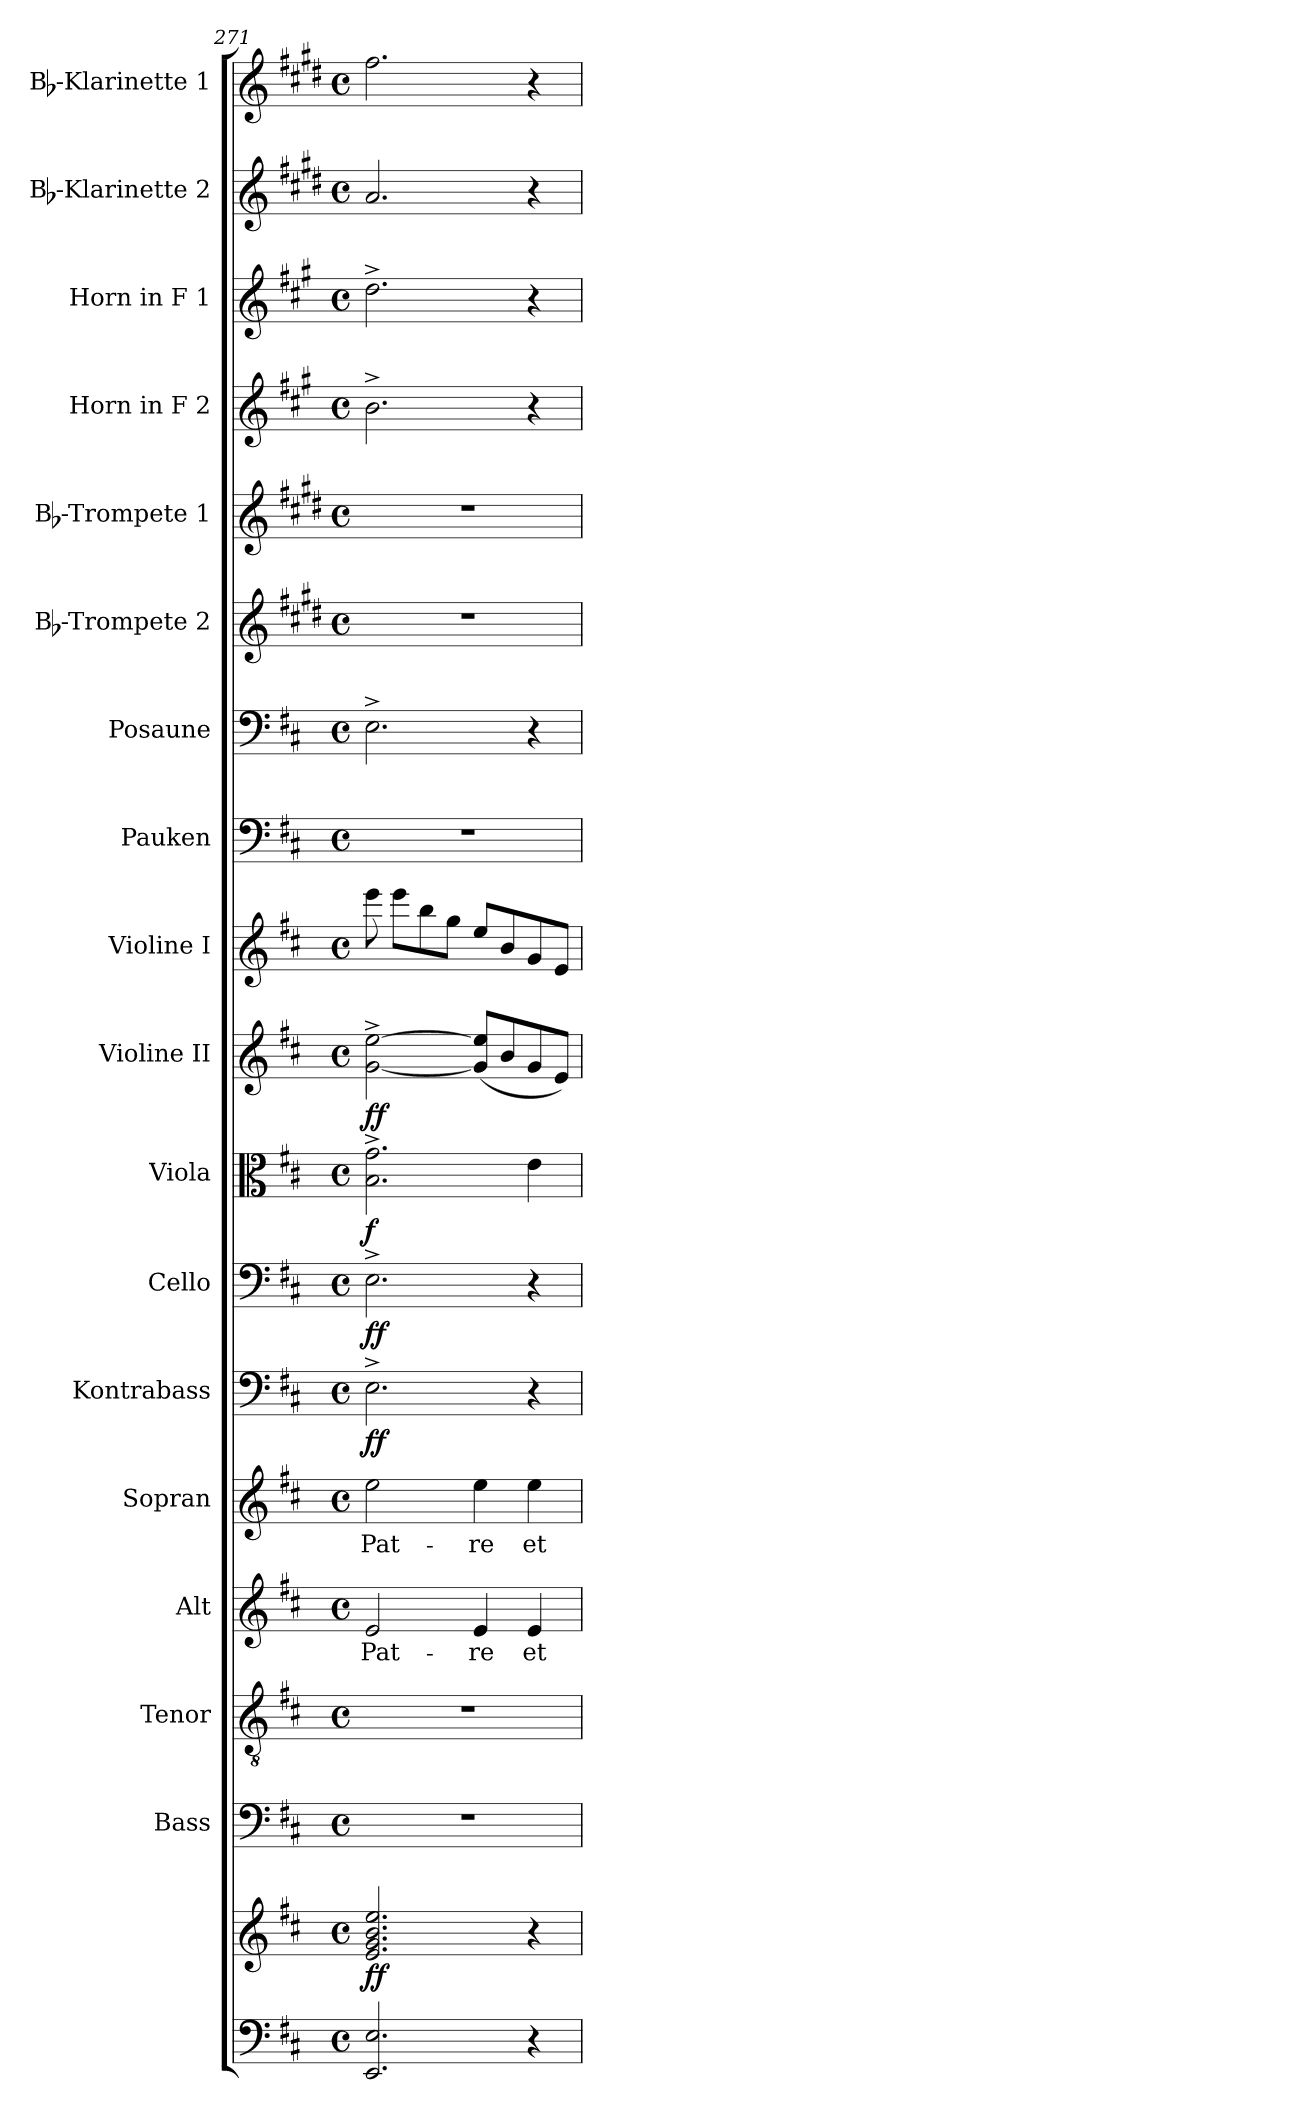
**kern	**kern	**dynam	**kern	**kern	**kern	**text	**kern	**text	**kern	**dynam	**kern	**dynam	**kern	**dynam	**kern	**dynam	**kern	**kern	**kern	**kern	**kern	**kern	**kern	**kern	**kern
*part18	*part18	*part18	*part17	*part16	*part15	*part15	*part14	*part14	*part13	*part13	*part12	*part12	*part11	*part11	*part10	*part10	*part9	*part8	*part7	*part6	*part5	*part4	*part3	*part2	*part1
*staff19	*staff18	*staff18/19	*staff17	*staff16	*staff15	*staff15	*staff14	*staff14	*staff13	*staff13	*staff12	*staff12	*staff11	*staff11	*staff10	*staff10	*staff9	*staff8	*staff7	*staff6	*staff5	*staff4	*staff3	*staff2	*staff1
*	*	*	*I"Bass	*I"Tenor	*I"Alt	*	*I"Sopran	*	*I"Kontrabass	*	*I"Cello	*	*I"Viola	*	*I"Violine II	*	*I"Violine I	*I"Pauken	*I"Posaune	*I"Bb-Trompete 2	*I"Bb-Trompete 1	*I"Horn in F 2	*I"Horn in F 1	*I"Bb-Klarinette 2	*I"Bb-Klarinette 1
*	*	*	*I'B.	*I'T.	*I'A.	*	*I'S.	*	*I'Kb.	*	*	*	*I'Vla.	*	*I'Vl. II	*	*I'Vl. I	*I'Pk.	*I'Pos.	*I'Bb Trp. 2	*I'Bb Trp. 1	*	*	*I'Bb Kl. 2	*I'Bb Kl. 1
*clefF4	*clefG2	*	*clefF4	*clefGv2	*clefG2	*	*clefG2	*	*clefF4	*	*clefF4	*	*clefC3	*	*clefG2	*	*clefG2	*clefF4	*clefF4	*clefG2	*clefG2	*clefG2	*clefG2	*clefG2	*clefG2
*	*	*	*	*	*	*	*	*	*ITrd7c12	*	*	*	*	*	*	*	*	*	*	*ITrd1c2	*ITrd1c2	*ITrd4c7	*ITrd4c7	*ITrd1c2	*ITrd1c2
*k[f#c#]	*k[f#c#]	*	*k[f#c#]	*k[f#c#]	*k[f#c#]	*	*k[f#c#]	*	*k[f#c#]	*	*k[f#c#]	*	*k[f#c#]	*	*k[f#c#]	*	*k[f#c#]	*k[f#c#]	*k[f#c#]	*k[f#c#]	*k[f#c#]	*k[f#c#]	*k[f#c#]	*k[f#c#]	*k[f#c#]
*D:	*D:	*	*D:	*D:	*D:	*	*D:	*	*D:	*	*D:	*	*D:	*	*D:	*	*D:	*D:	*D:	*D:	*D:	*D:	*D:	*D:	*D:
*M4/4	*M4/4	*	*M4/4	*M4/4	*M4/4	*	*M4/4	*	*M4/4	*	*M4/4	*	*M4/4	*	*M4/4	*	*M4/4	*M4/4	*M4/4	*M4/4	*M4/4	*M4/4	*M4/4	*M4/4	*M4/4
*met(c)	*met(c)	*	*met(c)	*met(c)	*met(c)	*	*met(c)	*	*met(c)	*	*met(c)	*	*met(c)	*	*met(c)	*	*met(c)	*met(c)	*met(c)	*met(c)	*met(c)	*met(c)	*met(c)	*met(c)	*met(c)
=271	=271	=271	=271	=271	=271	=271	=271	=271	=271	=271	=271	=271	=271	=271	=271	=271	=271	=271	=271	=271	=271	=271	=271	=271	=271
!	!	!LO:DY:b	!	!	!	!LO:LY:b	!	!LO:LY:b	!	!LO:DY:b	!	!LO:DY:b	!	!LO:DY:b	!	!LO:DY:b	!	!	!	!	!	!	!	!	!
2.EE/ 2.E/	2.e/ 2.g/ 2.b/ 2.ee/	ff	1r	1r	2e/	Pat-	2ee\	Pat-	2.EE^>\	ff	2.E^>\	ff	2.B\^> 2.g\^>	f	[2g\^> [2ee\^>	ff	8eee\	1r	2.E^>\	1r	1r	2.e^>\	2.g^>\	2.g/	2.ee\
.	.	.	.	.	.	.	.	.	.	.	.	.	.	.	.	.	8eee\L	.	.	.	.	.	.	.	.
.	.	.	.	.	.	.	.	.	.	.	.	.	.	.	.	.	8bb\	.	.	.	.	.	.	.	.
.	.	.	.	.	.	.	.	.	.	.	.	.	.	.	.	.	8gg\J	.	.	.	.	.	.	.	.
!	!	!	!	!	!	!LO:LY:b	!	!LO:LY:b	!	!	!	!	!	!	!	!	!	!	!	!	!	!	!	!	!
.	.	.	.	.	4e/	-re	4ee\	-re	.	.	.	.	.	.	(<8g/] 8ee/]L	.	8ee/L	.	.	.	.	.	.	.	.
.	.	.	.	.	.	.	.	.	.	.	.	.	.	.	8b/	.	8b/	.	.	.	.	.	.	.	.
!	!	!	!	!	!	!LO:LY:b	!	!LO:LY:b	!	!	!	!	!	!	!	!	!	!	!	!	!	!	!	!	!
4r	4r	.	.	.	4e/	et	4ee\	et	4r	.	4r	.	4e\	.	8g/	.	8g/	.	4r	.	.	4r	4r	4r	4r
.	.	.	.	.	.	.	.	.	.	.	.	.	.	.	8e/J)	.	8e/J	.	.	.	.	.	.	.	.
=	=	=	=	=	=	=	=	=	=	=	=	=	=	=	=	=	=	=	=	=	=	=	=	=	=
*-	*-	*-	*-	*-	*-	*-	*-	*-	*-	*-	*-	*-	*-	*-	*-	*-	*-	*-	*-	*-	*-	*-	*-	*-	*-
